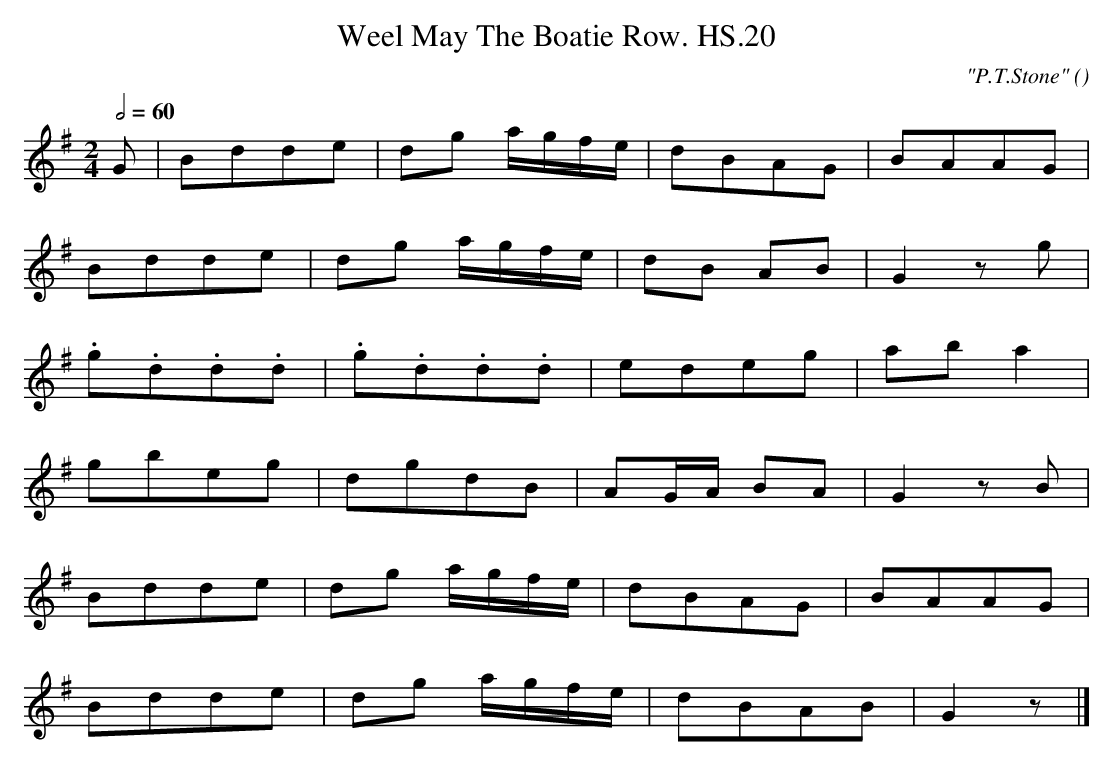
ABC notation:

X:1
T:Weel May The Boatie Row. HS.20
M:2/4
L:1/8
Q:1/2=60
C:"P.T.Stone"
O:
K:G
G|Bdde|dg a/g/f/e/|dBAG|BAAG|
Bdde|dg a/g/f/e/|dB AB|G2zg|
.g.d.d.d|.g.d.d.d|edeg|aba2|
gbeg|dgdB|AG/A/ BA|G2zB|
Bdde|dg a/g/f/e/|dBAG|BAAG|
Bdde|dg a/g/f/e/|dBAB|G2z|]
